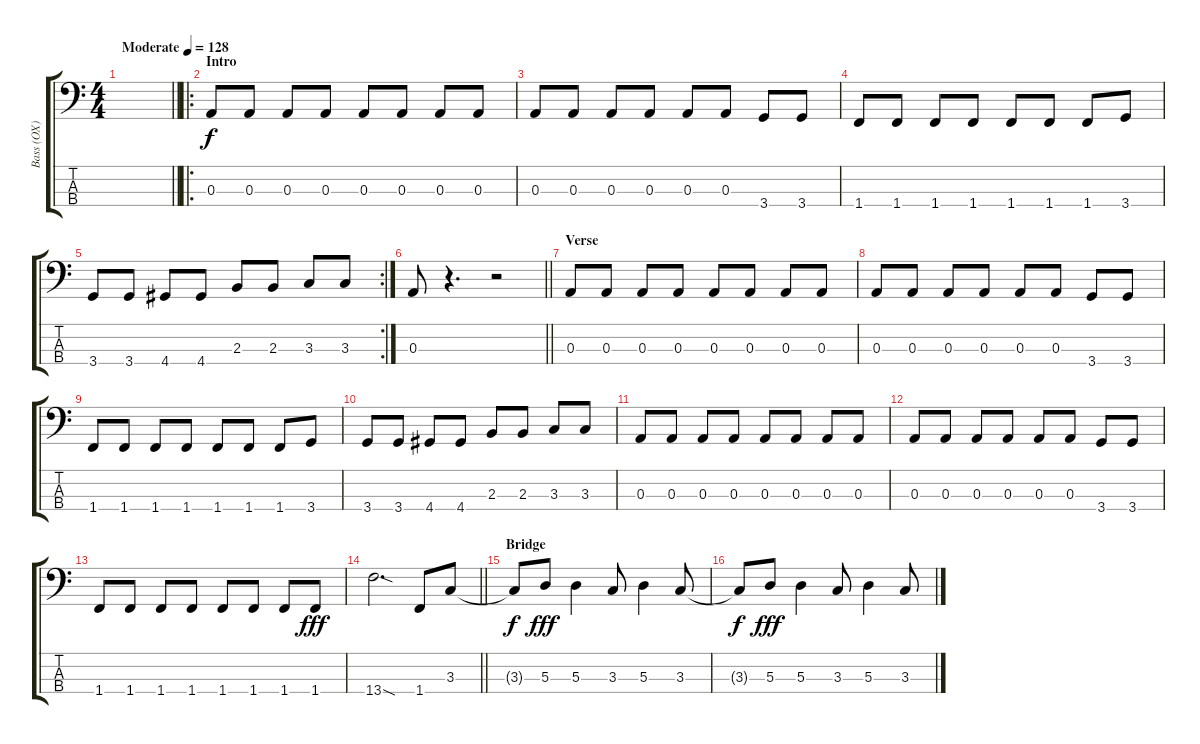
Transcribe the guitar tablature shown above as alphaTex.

\track ("Bass (OX)" "Bass (OX)") {instrument electricbasspick}
\staff {score tabs}
\tuning (G2 D2 A1 E1) {hide}
\ts (4 4)
\tempo (128 "Moderate")
\clef f4
\barLineRight lightlight
\ks c
|
\ro
\section ("" "Intro")
0.3.8 0.3.8 0.3.8 0.3.8 0.3.8 0.3.8 0.3.8 0.3.8 |
0.3.8 0.3.8 0.3.8 0.3.8 0.3.8 0.3.8 3.4.8 3.4.8 |
1.4.8 1.4.8 1.4.8 1.4.8 1.4.8 1.4.8 1.4.8 3.4.8 |
\rc 2
3.4.8 3.4.8 4.4.8 4.4.8 2.3.8 2.3.8 3.3.8 3.3.8 |
\barLineRight lightlight
0.3.8 r.4{d} r.2 |
\section ("" "Verse")
0.3.8 0.3.8 0.3.8 0.3.8 0.3.8 0.3.8 0.3.8 0.3.8 |
0.3.8 0.3.8 0.3.8 0.3.8 0.3.8 0.3.8 3.4.8 3.4.8 |
1.4.8 1.4.8 1.4.8 1.4.8 1.4.8 1.4.8 1.4.8 3.4.8 |
3.4.8 3.4.8 4.4.8 4.4.8 2.3.8 2.3.8 3.3.8 3.3.8 |
0.3.8 0.3.8 0.3.8 0.3.8 0.3.8 0.3.8 0.3.8 0.3.8 |
0.3.8 0.3.8 0.3.8 0.3.8 0.3.8 0.3.8 3.4.8 3.4.8 |
1.4.8 1.4.8 1.4.8 1.4.8 1.4.8 1.4.8 1.4.8 1.4.8{dy fff} |
\barLineRight lightlight
13.4{sod}.2{d} 1.4.8 3.3.8 |
\section ("" "Bridge")
3.3{t}.8{dy f} 5.3.8{dy fff} 5.3.4 3.3.8 5.3.4 3.3.8 |
3.3{t}.8{dy f} 5.3.8{dy fff} 5.3.4 3.3.8 5.3.4 3.3.8
